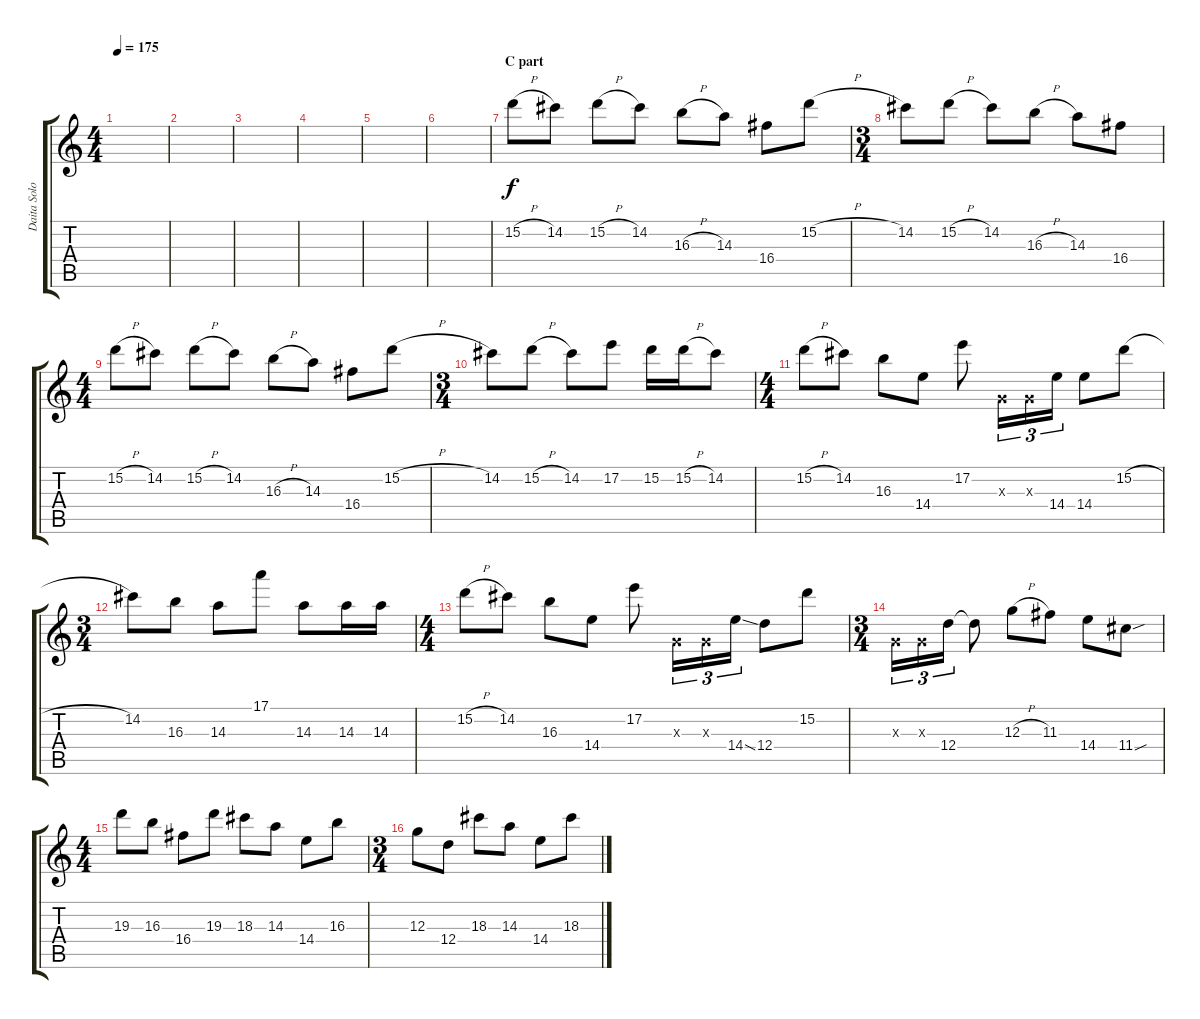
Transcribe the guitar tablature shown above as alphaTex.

\track ("Daita Solo" "Daita Solo") {instrument distortionguitar}
\staff {score tabs}
\tuning (E4 B3 G3 D3 A2 E2) {hide}
\ts (4 4)
\tempo 175
\clef g2
\ks c
|
|
|
|
|
|
\section ("" "C part")
15.2{h}.8 14.2.8 15.2{h}.8 14.2.8 16.3{h}.8 14.3.8 16.4.8 15.2{h}.8 |
\ts (3 4)
14.2.8 15.2{h}.8 14.2.8 16.3{h}.8 14.3.8 16.4.8 |
\ts (4 4)
15.2{h}.8 14.2.8 15.2{h}.8 14.2.8 16.3{h}.8 14.3.8 16.4.8 15.2{h}.8 |
\ts (3 4)
14.2.8 15.2{h}.8 14.2.8 17.2.8 15.2.16 15.2{h}.16 14.2.8 |
\ts (4 4)
15.2{h}.8 14.2.8 16.3.8 14.4.8 17.2.8 0.3{x}.16{tu (3 2)} 0.3{x}.16{tu (3 2)} 14.4.16{tu (3 2)} 14.4.8 15.2{h}.8 |
\ts (3 4)
14.2.8 16.3.8 14.3.8 17.1.8 14.3.8 14.3.16 14.3.16 |
\ts (4 4)
15.2{h}.8 14.2.8 16.3.8 14.4.8 17.2.8 0.3{x}.16{tu (3 2)} 0.3{x}.16{tu (3 2)} 14.4{ss}.16{tu (3 2)} 12.4.8 15.2.8 |
\ts (3 4)
0.3{x}.16{tu (3 2)} 0.3{x}.16{tu (3 2)} 12.4.16{tu (3 2)} 12.4{t}.8 12.3{h}.8 11.3.8 14.4.8 11.4{sou}.8 |
\ts (4 4)
19.3.8 16.3.8 16.4.8 19.3.8 18.3.8 14.3.8 14.4.8 16.3.8 |
\ts (3 4)
12.3.8 12.4.8 18.3.8 14.3.8 14.4.8 18.3.8
